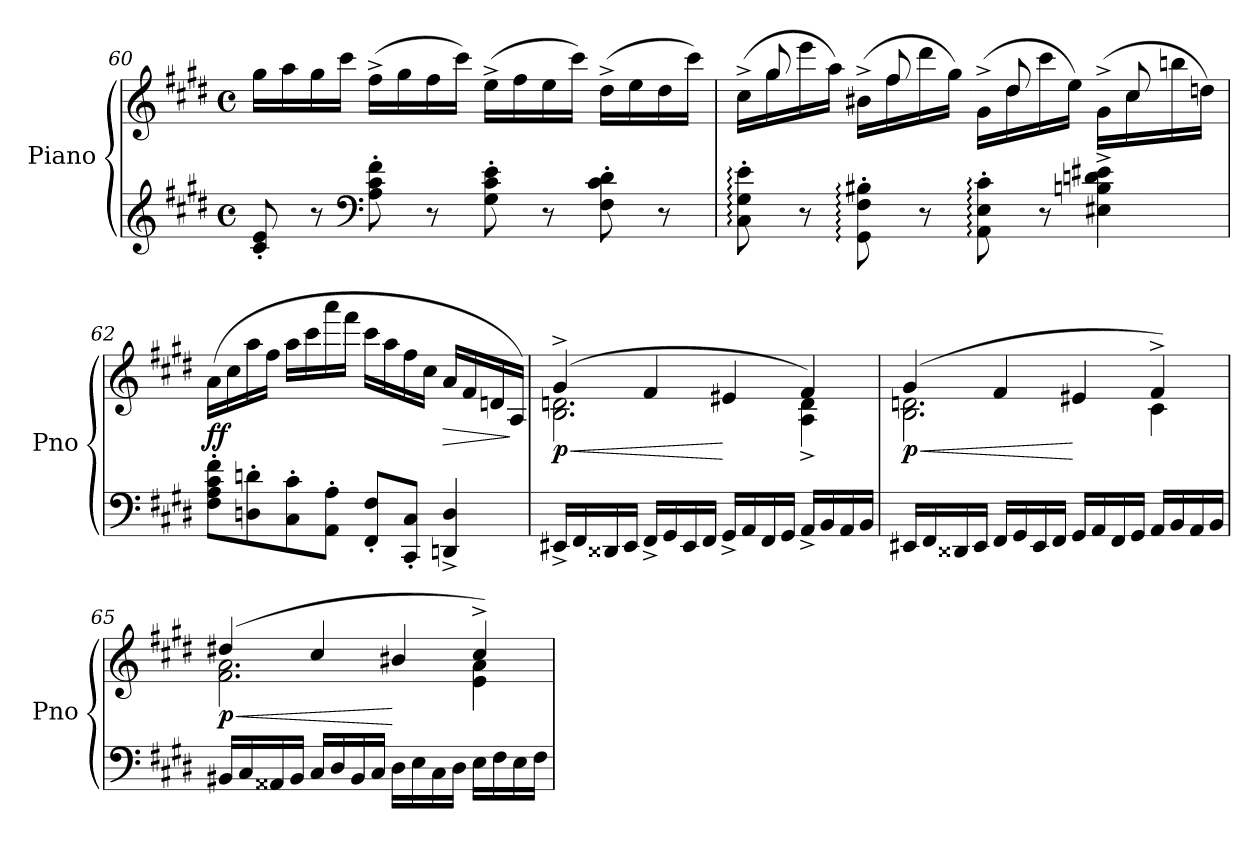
**kern	**kern	**dynam
*part1	*part1	*part1
*staff2	*staff1	*staff1/2
*I"Piano	*	*
*I'Pno	*	*
*clefG2	*clefG2	*
*k[f#c#g#d#]	*k[f#c#g#d#]	*
*M4/4	*M4/4	*
*met(c)	*met(c)	*
=60	=60	=60
8c#/' 8e/'	16gg#\LL	.
.	16aa\	.
8r	16gg#\	.
.	16ccc#\JJ	.
*clefF4	*	*
8A\' 8c#\' 8f#\'	(>16ff#^\LL	.
.	16gg#\	.
8r	16ff#\	.
.	16ccc#\JJ)	.
8G#\' 8c#\' 8e\'	(>16ee^\LL	.
.	16ff#\	.
8r	16ee\	.
.	16ccc#\JJ)	.
8F#\' 8c#\' 8d#\'	(>16dd#^\LL	.
.	16ee\	.
8r	16dd#\	.
.	16ccc#\JJ)	.
!!LO:LB:g=z
=61	=61	=61
*	*^	*
8C#\:' 8G#\:' 8e\:'	(>16cc#^\LL	16ryy	.
.	16gg#\	8gg#/	.
8r	16eee\	.	.
.	16aa\JJ)	8ryy	.
8GG#\:' 8F#\:' 8B#X\:'	(>16b#X^\LL	.	.
.	16ff#\	8ff#/	.
8r	16ddd#\	.	.
.	16gg#\JJ)	8ryy	.
8AA\:' 8E\:' 8c#\:'	(>16g#^\LL	.	.
.	16dd#\	8dd#/	.
8r	16ccc#\	.	.
.	16ee\JJ)	8ryy	.
4E#X\^ 4Bn\^ 4dn\^ 4e#X\^	(>16g#^\LL	.	.
.	16cc#\	8cc#/	.
.	16bbn\	.	.
.	16ddn\JJ)	16ryy	.
=62	=62	=62	=62
!	!	!	!LO:DY:b
*	*v	*v	*
8F#\' 8A\' 8c#\' 8f#\'L	(>16a\LL	ff
.	16cc#\	.
8Dn\' 8dn\'	16aa\	.
.	16ff#\JJ	.
8C#\' 8c#\'	16aa\LL	.
.	16ccc#\	.
8AA\' 8A\'J	16aaa\	.
.	16fff#\JJ	.
8FF#/' 8F#/'L	16ccc#\LL	.
.	16aa\	.
8CC#/' 8C#/'J	16ff#\	.
.	16cc#\JJ	.
!	!	!LO:HP:b
4DDn/^ 4D/^	16a/LL	>
.	16f#/	.
.	16dn/	.
.	16A/JJ)	]
!!LO:LB:g=z
=63	=63	=63
!	!	!LO:HP:b
*	*^	*
!	!	!	!LO:DY:n=1:b
16EE#X^/LL	(>4g#^/	2.B\ 2.dn\	< p
16FF#/	.	.	.
16DD##X/	.	.	.
16EE#/JJ	.	.	.
16FF#^/LL	4f#/	.	.
16GG#/	.	.	.
16EE#/	.	.	.
16FF#/JJ	.	.	.
16GG#^/LL	4e#X/	.	[
16AA/	.	.	.
16FF#/	.	.	.
16GG#/JJ	.	.	.
16AA^/LL	4f#/)	4A\^ 4d\^	.
16BB/	.	.	.
16AA/	.	.	.
16BB/JJ	.	.	.
=64	=64	=64	=64
!	!	!	!LO:HP:b
!	!	!	!LO:DY:n=1:b
16EE#X/LL	(>4g#/	2.B\ 2.dn\	< p
16FF#/	.	.	.
16DD##X/	.	.	.
16EE#/JJ	.	.	.
16FF#/LL	4f#/	.	.
16GG#/	.	.	.
16EE#/	.	.	.
16FF#/JJ	.	.	.
16GG#/LL	4e#X/	.	[
16AA/	.	.	.
16FF#/	.	.	.
16GG#/JJ	.	.	.
16AA/LL	4f#^/)	4c#\	.
16BB/	.	.	.
16AA/	.	.	.
16BB/JJ	.	.	.
!!LO:LB:g=z	!!
=65	=65	=65	=65
!	!	!	!LO:HP:b
!	!	!	!LO:DY:n=1:b
16BB#X/LL	(>4dd#X/	2.f#\ 2.a\	< p
16C#/	.	.	.
16AA##X/	.	.	.
16BB#/JJ	.	.	.
16C#/LL	4cc#/	.	.
16D#/	.	.	.
16BB#/	.	.	.
16C#/JJ	.	.	.
16D#\LL	4b#X/	.	[
16E\	.	.	.
16C#\	.	.	.
16D#\JJ	.	.	.
16E\LL	4cc#^/)	4e\ 4a\	.
16F#\	.	.	.
16E\	.	.	.
16F#\JJ	.	.	.
*	*v	*v	*
=	=	=
*-	*-	*-
